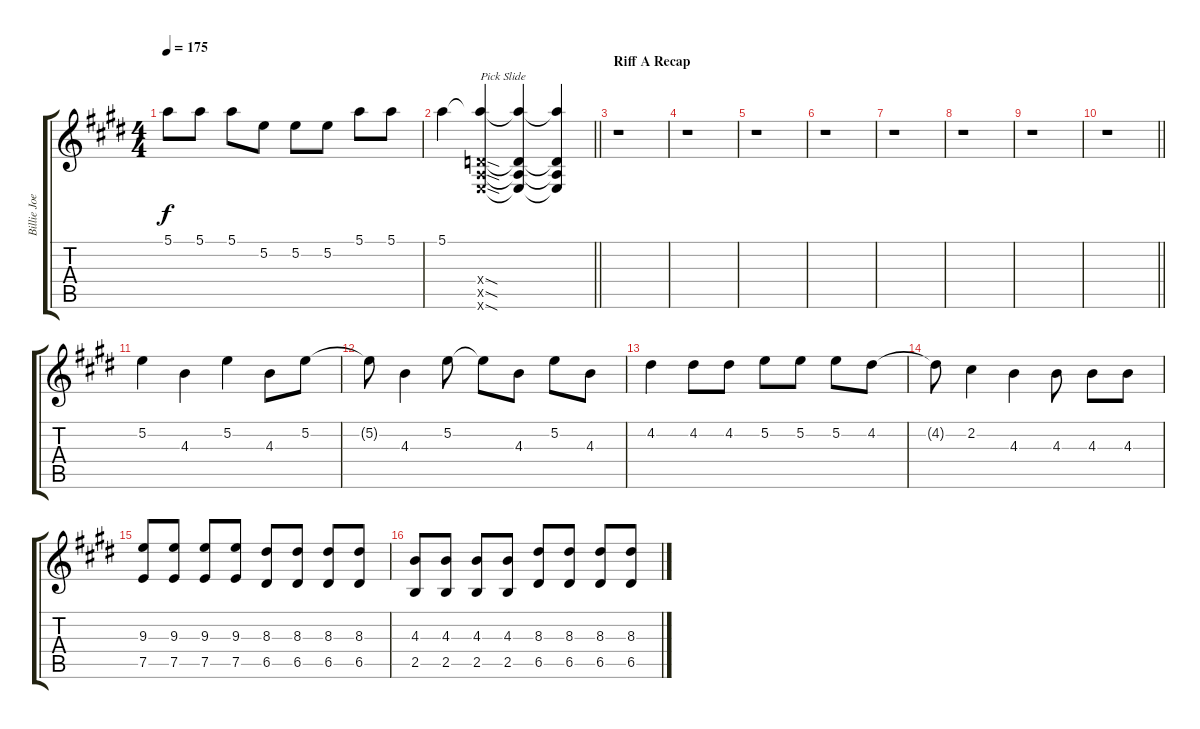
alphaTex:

\track ("Billie Joe" "Billie Joe") {instrument overdrivenguitar}
\staff {score tabs}
\tuning (E4 B3 G3 D3 A2 E2) {hide}
\ts (4 4)
\tempo 175
\clef g2
\ks e
5.1.8{dy f} 5.1.8 5.1.8 5.2.8 5.2.8 5.2.8 5.1.8 5.1.8 |
\barLineRight lightlight
5.1.4 (5.1{t} 0.4{sod x} 0.5{sod x} 0.6{sod x}).4{txt "Pick Slide"} (5.1{t} 0.4{t} 0.5{t} 0.6{t}).4 (5.1{t} 0.4{t} 0.5{t} 0.6{t}).4 |
\section ("" "Riff A Recap")
r.1 |
r.1 |
r.1 |
r.1 |
r.1 |
r.1 |
r.1 |
\barLineRight lightlight
r.1 |
5.2.4 4.3.4 5.2.4 4.3.8 5.2.8 |
5.2{t}.8 4.3.4 5.2.8 5.2{t}.8 4.3.8 5.2.8 4.3.8 |
4.2.4 4.2.8 4.2.8 5.2.8 5.2.8 5.2.8 4.2.8 |
4.2{t}.8 2.2.4 4.3.4 4.3.8 4.3.8 4.3.8 |
(9.3 7.5).8 (9.3 7.5).8 (9.3 7.5).8 (9.3 7.5).8 (8.3 6.5).8 (8.3 6.5).8 (8.3 6.5).8 (8.3 6.5).8 |
(4.3 2.5).8 (4.3 2.5).8 (4.3 2.5).8 (4.3 2.5).8 (8.3 6.5).8 (8.3 6.5).8 (8.3 6.5).8 (8.3 6.5).8
